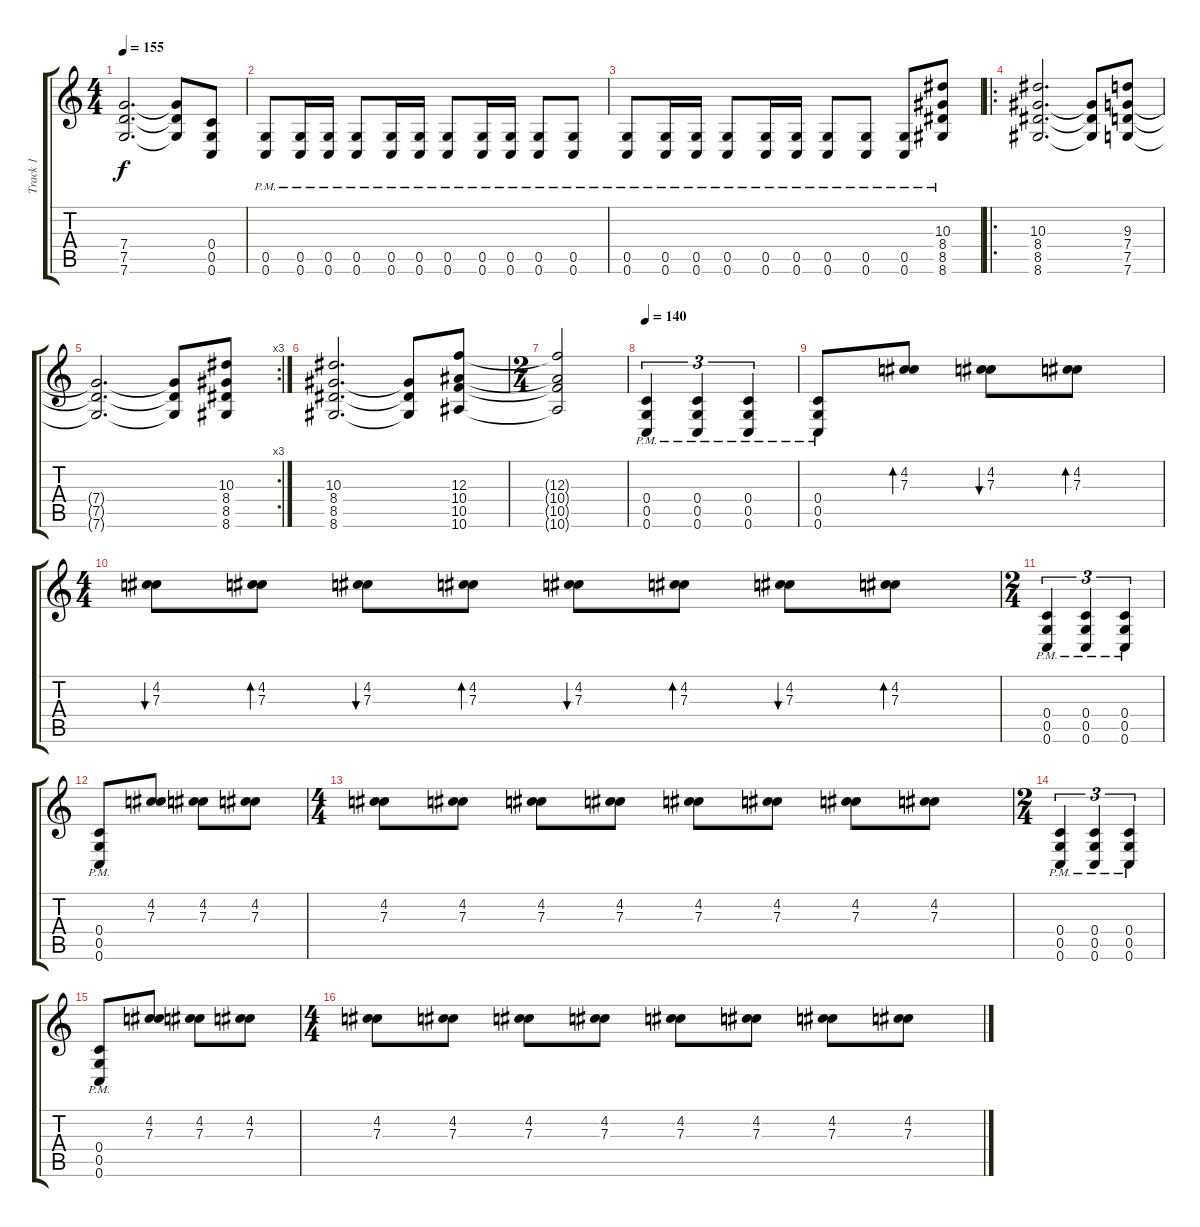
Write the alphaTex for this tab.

\track ("Track 1" "Track 1") {instrument distortionguitar}
\staff {score tabs}
\tuning (D4 A3 F3 C3 G2 C2) {hide}
\ts (4 4)
\tempo 155
\clef g2
\ks c
(7.4{t} 7.5{t} 7.6{t}).2{d dy f} (7.4{t} 7.5{t} 7.6{t}).8 (0.4 0.5 0.6).8 |
(0.5{pm} 0.6{pm}).8 (0.5{pm} 0.6{pm}).16 (0.5{pm} 0.6{pm}).16 (0.5{pm} 0.6{pm}).8 (0.5{pm} 0.6{pm}).16 (0.5{pm} 0.6{pm}).16 (0.5{pm} 0.6{pm}).8 (0.5{pm} 0.6{pm}).16 (0.5{pm} 0.6{pm}).16 (0.5{pm} 0.6{pm}).8 (0.5{pm} 0.6{pm}).8 |
(0.5{pm} 0.6{pm}).8 (0.5{pm} 0.6{pm}).16 (0.5{pm} 0.6{pm}).16 (0.5{pm} 0.6{pm}).8 (0.5{pm} 0.6{pm}).16 (0.5{pm} 0.6{pm}).16 (0.5{pm} 0.6{pm}).8 (0.5{pm} 0.6{pm}).8 (0.5{pm} 0.6{pm}).8 (10.3 8.4 8.5{pm} 8.6{pm}).8 |
\ro
(10.3 8.4 8.5 8.6).2{d} (8.4{t} 8.5{t} 8.6{t}).8 (9.3 7.4 7.5 7.6).8 |
\rc 3
(7.4{t} 7.5{t} 7.6{t}).2{d} (7.4{t} 7.5{t} 7.6{t}).8 (10.3 8.4 8.5 8.6).8 |
(10.3 8.4 8.5 8.6).2{d} (8.4{t} 8.5{t} 8.6{t}).8 (12.3 10.4 10.5 10.6).8 |
\ts (2 4)
(12.3{t} 10.4{t} 10.5{t} 10.6{t}).2 |
\tempo 140
(0.4{pm} 0.5{pm} 0.6{pm}).4{tu (3 2)} (0.4{pm} 0.5{pm} 0.6{pm}).4{tu (3 2)} (0.4{pm} 0.5{pm} 0.6{pm}).4{tu (3 2)} |
(0.4{pm} 0.5{pm} 0.6{pm}).8 (4.2 7.3).8{bd 120} (4.2 7.3).8{bu 120} (4.2 7.3).8{bd 120} |
\ts (4 4)
(4.2 7.3).8{bu 120} (4.2 7.3).8{bd 120} (4.2 7.3).8{bu 120} (4.2 7.3).8{bd 120} (4.2 7.3).8{bu 120} (4.2 7.3).8{bd 120} (4.2 7.3).8{bu 120} (4.2 7.3).8{bd 120} |
\ts (2 4)
(0.4{pm} 0.5{pm} 0.6{pm}).4{tu (3 2)} (0.4{pm} 0.5{pm} 0.6{pm}).4{tu (3 2)} (0.4{pm} 0.5{pm} 0.6{pm}).4{tu (3 2)} |
(0.4{pm} 0.5{pm} 0.6{pm}).8 (4.2 7.3).8 (4.2 7.3).8 (4.2 7.3).8 |
\ts (4 4)
(4.2 7.3).8 (4.2 7.3).8 (4.2 7.3).8 (4.2 7.3).8 (4.2 7.3).8 (4.2 7.3).8 (4.2 7.3).8 (4.2 7.3).8 |
\ts (2 4)
(0.4{pm} 0.5{pm} 0.6{pm}).4{tu (3 2)} (0.4{pm} 0.5{pm} 0.6{pm}).4{tu (3 2)} (0.4{pm} 0.5{pm} 0.6{pm}).4{tu (3 2)} |
(0.4{pm} 0.5{pm} 0.6{pm}).8 (4.2 7.3).8 (4.2 7.3).8 (4.2 7.3).8 |
\ts (4 4)
(4.2 7.3).8 (4.2 7.3).8 (4.2 7.3).8 (4.2 7.3).8 (4.2 7.3).8 (4.2 7.3).8 (4.2 7.3).8 (4.2 7.3).8
